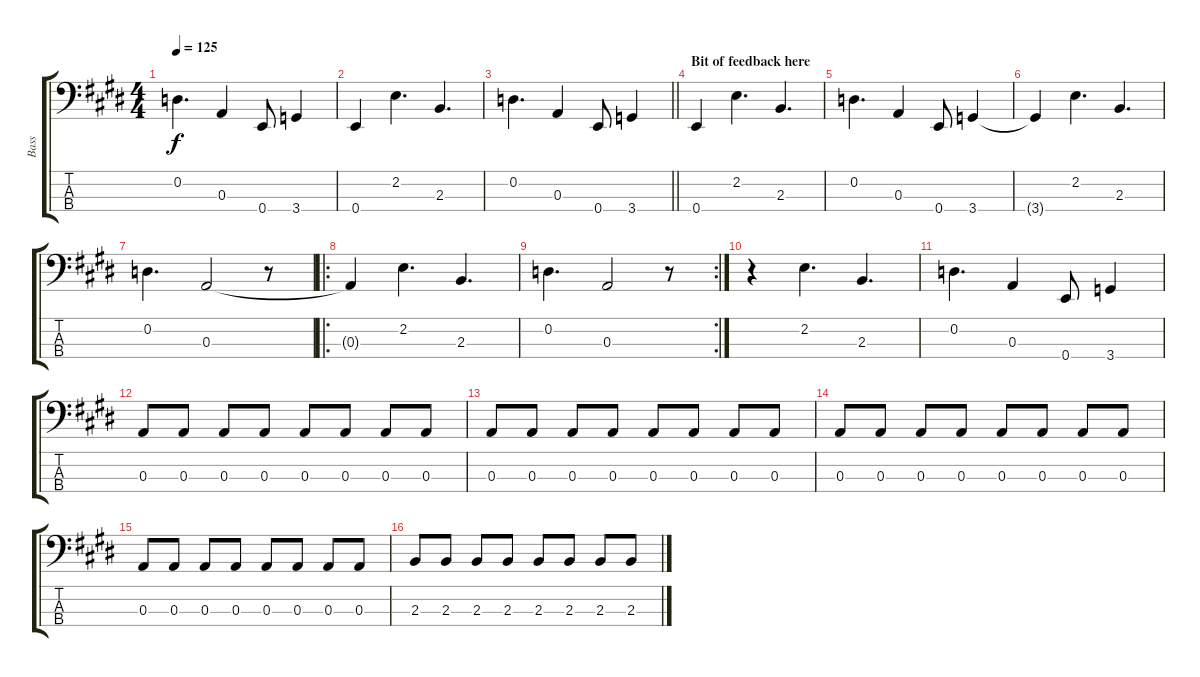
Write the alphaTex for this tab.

\track ("Bass" "Bass") {instrument electricbassfinger}
\staff {score tabs}
\tuning (G2 D2 A1 E1) {hide}
\ts (4 4)
\tempo 125
\clef f4
\ks e
0.2.4{d dy f} 0.3.4 0.4.8 3.4.4 |
0.4.4 2.2.4{d} 2.3.4{d} |
\barLineRight lightlight
0.2.4{d} 0.3.4 0.4.8 3.4.4 |
\section ("" "Bit of feedback here")
0.4.4 2.2.4{d} 2.3.4{d} |
0.2.4{d} 0.3.4 0.4.8 3.4.4 |
3.4{t}.4 2.2.4{d} 2.3.4{d} |
0.2.4{d} 0.3.2 r.8 |
\ro
0.3{t}.4 2.2.4{d} 2.3.4{d} |
\rc 2
0.2.4{d} 0.3.2 r.8 |
r.4 2.2.4{d} 2.3.4{d} |
0.2.4{d} 0.3.4 0.4.8 3.4.4 |
0.3.8 0.3.8 0.3.8 0.3.8 0.3.8 0.3.8 0.3.8 0.3.8 |
0.3.8 0.3.8 0.3.8 0.3.8 0.3.8 0.3.8 0.3.8 0.3.8 |
0.3.8 0.3.8 0.3.8 0.3.8 0.3.8 0.3.8 0.3.8 0.3.8 |
0.3.8 0.3.8 0.3.8 0.3.8 0.3.8 0.3.8 0.3.8 0.3.8 |
2.3.8 2.3.8 2.3.8 2.3.8 2.3.8 2.3.8 2.3.8 2.3.8
